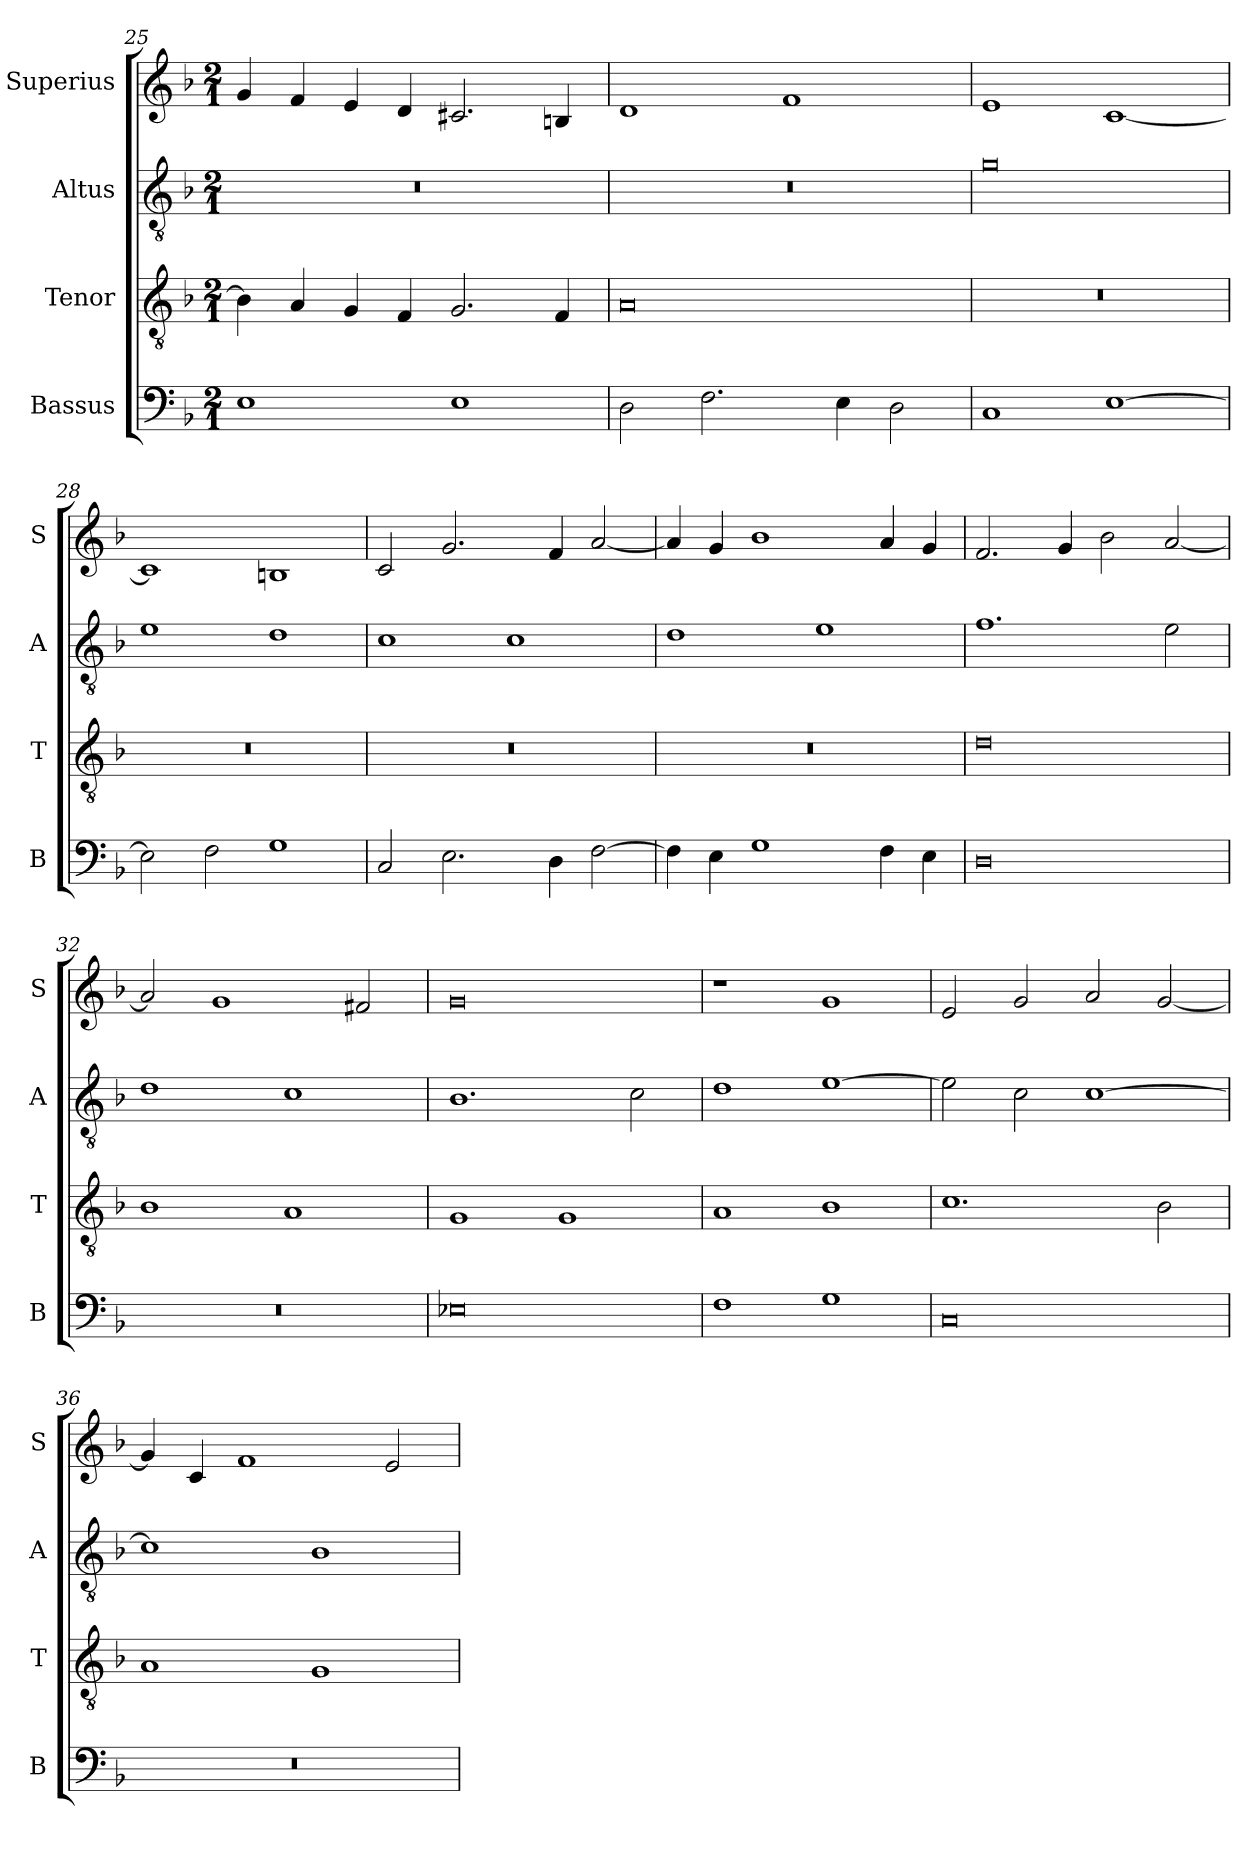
**kern	**kern	**kern	**kern
*part4	*part3	*part2	*part1
*staff4	*staff3	*staff2	*staff1
*I"Bassus	*I"Tenor	*I"Altus	*I"Superius
*I'B	*I'T	*I'A	*I'S
*clefF4	*clefGv2	*clefGv2	*clefG2
*k[b-]	*k[b-]	*k[b-]	*k[b-]
*M2/1	*M2/1	*M2/1	*M2/1
=25	=25	=25	=25
1E	4B-]	0r	4g
.	4A	.	4f
.	4G	.	4e
.	4F	.	4d
1E	2.G	.	2.c#X
.	4F	.	4Bn
=26	=26	=26	=26
2D	0A	0r	1d
2.F	.	.	.
.	.	.	1f
4E	.	.	.
2D	.	.	.
=27	=27	=27	=27
1C	0r	0g	1e
[1E	.	.	[1c
=28	=28	=28	=28
2E]	0r	1e	1c]
2F	.	.	.
1G	.	1d	1Bn
=29	=29	=29	=29
2C	0r	1c	2c
2.E	.	.	2.g
.	.	1c	.
4D	.	.	4f
[2F	.	.	[2a
=30	=30	=30	=30
4F]	0r	1d	4a]
4E	.	.	4g
1G	.	.	1b-
.	.	1e	.
4F	.	.	4a
4E	.	.	4g
=31	=31	=31	=31
0D	0d	1.f	2.f
.	.	.	4g
.	.	.	2b-
.	.	2e	[2a
=32	=32	=32	=32
0r	1B-	1d	2a]
.	.	.	1g
.	1A	1c	.
.	.	.	2f#X
=33	=33	=33	=33
0E-X	1G	1.B-	0g
.	1G	.	.
.	.	2c	.
=34	=34	=34	=34
1F	1A	1d	1r
1G	1B-	[1e	1g
=35	=35	=35	=35
0C	1.c	2e]	2e
.	.	2c	2g
.	.	[1c	2a
.	2B-	.	[2g
=36	=36	=36	=36
0r	1A	1c]	4g]
.	.	.	4c
.	.	.	1f
.	1G	1B-	.
.	.	.	2e
=	=	=	=
*-	*-	*-	*-
